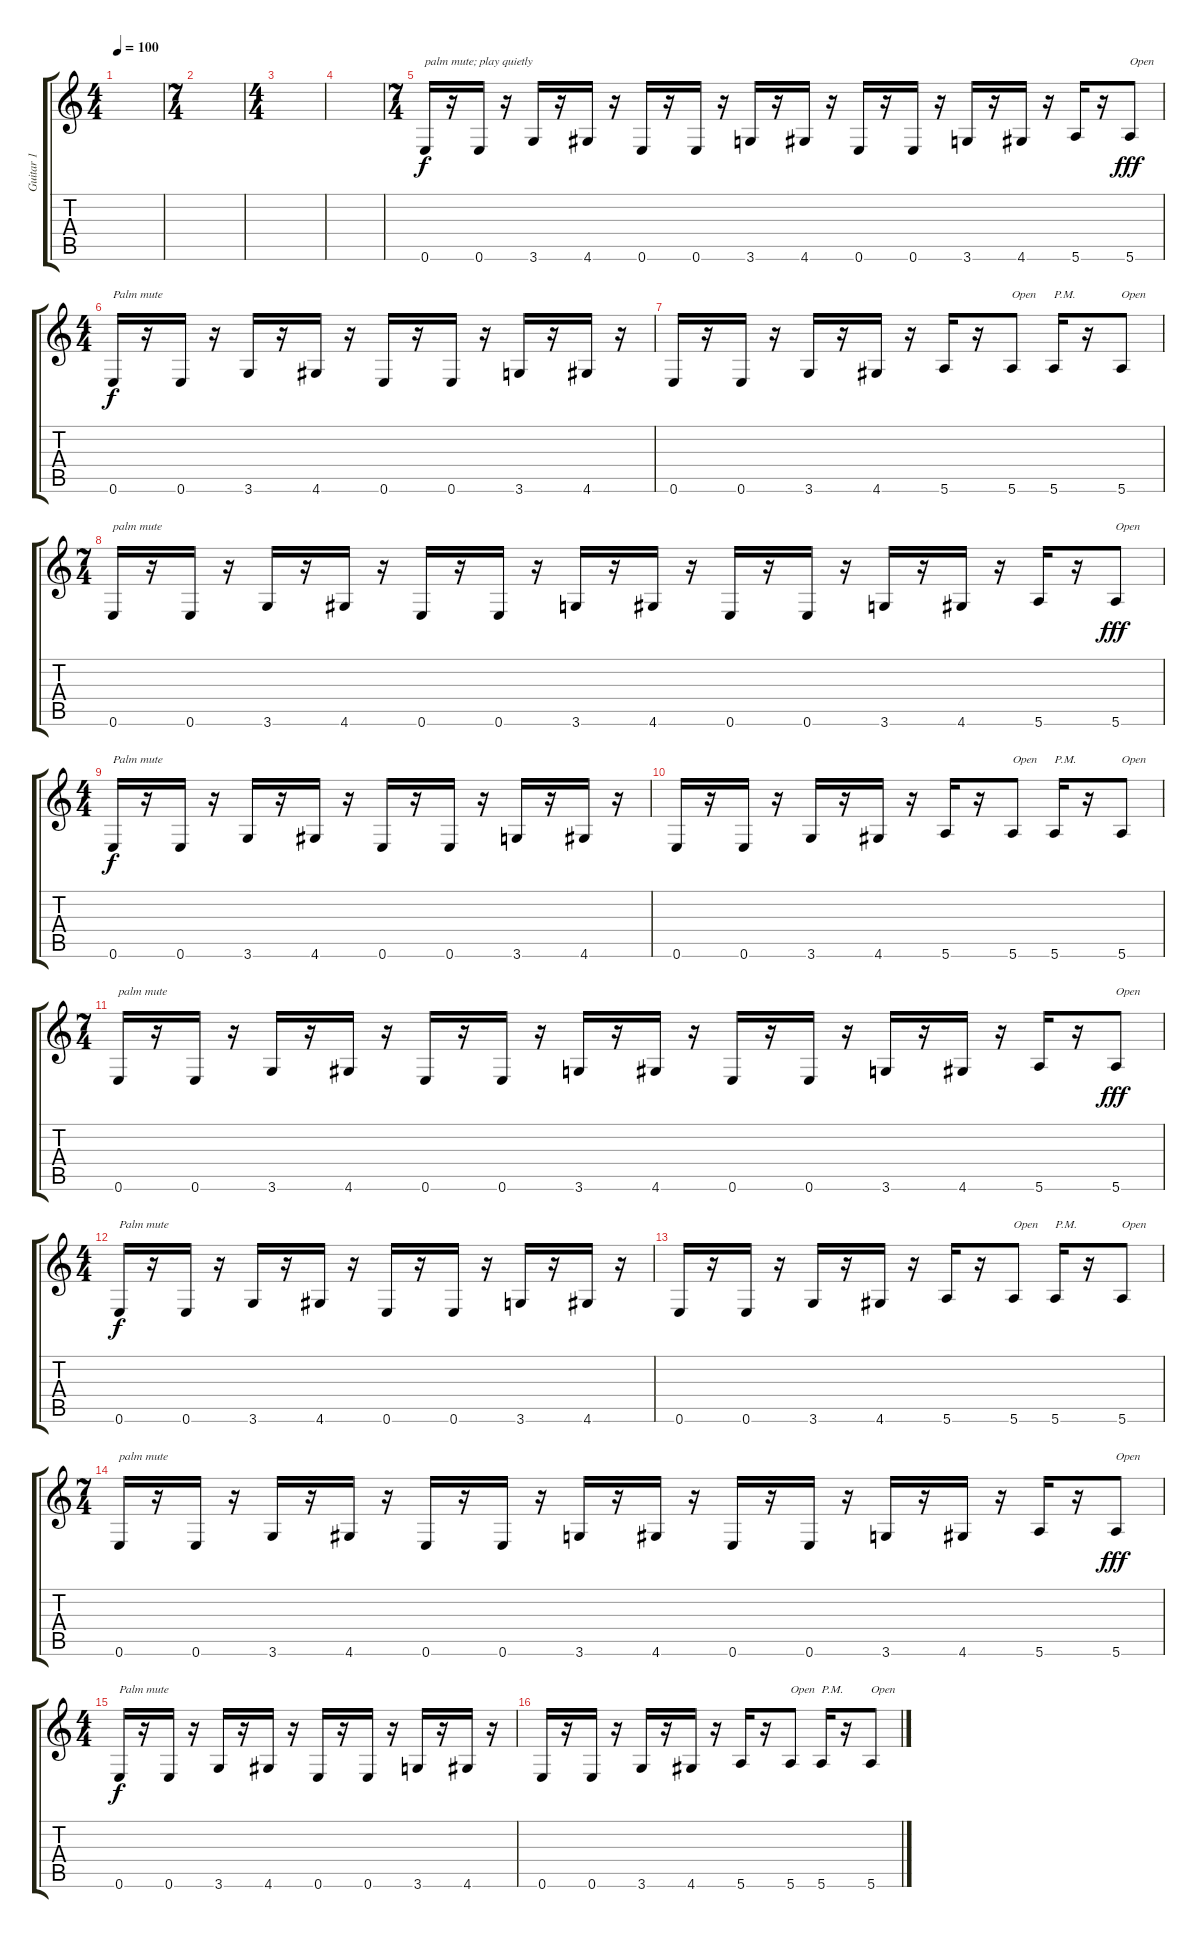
\track ("Guitar 1" "Guitar 1") {instrument distortionguitar}
\staff {score tabs}
\tuning (E4 B3 G3 D3 A2 E2) {hide}
\ts (4 4)
\tempo 100
\clef g2
\ks c
|
\ts (7 4)
|
\ts (4 4)
|
|
\ts (7 4)
0.6.16{txt "palm mute; play quietly" volume 8} r.16 0.6.16 r.16 3.6.16 r.16 4.6.16 r.16 0.6.16 r.16 0.6.16 r.16 3.6.16 r.16 4.6.16 r.16 0.6.16 r.16 0.6.16 r.16 3.6.16 r.16 4.6.16 r.16 5.6.16 r.16 5.6.8{txt "Open" dy fff} |
\ts (4 4)
0.6.16{txt "Palm mute" dy f volume 8} r.16 0.6.16 r.16 3.6.16 r.16 4.6.16 r.16 0.6.16 r.16 0.6.16 r.16 3.6.16 r.16 4.6.16 r.16 |
0.6.16 r.16 0.6.16 r.16 3.6.16 r.16 4.6.16 r.16 5.6.16 r.16 5.6.8{txt "Open"} 5.6.16{txt "P.M."} r.16 5.6.8{txt "Open"} |
\ts (7 4)
0.6.16{txt "palm mute" volume 8} r.16 0.6.16 r.16 3.6.16 r.16 4.6.16 r.16 0.6.16 r.16 0.6.16 r.16 3.6.16 r.16 4.6.16 r.16 0.6.16 r.16 0.6.16 r.16 3.6.16 r.16 4.6.16 r.16 5.6.16 r.16 5.6.8{txt "Open" dy fff} |
\ts (4 4)
0.6.16{txt "Palm mute" dy f volume 8} r.16 0.6.16 r.16 3.6.16 r.16 4.6.16 r.16 0.6.16 r.16 0.6.16 r.16 3.6.16 r.16 4.6.16 r.16 |
0.6.16 r.16 0.6.16 r.16 3.6.16 r.16 4.6.16 r.16 5.6.16 r.16 5.6.8{txt "Open"} 5.6.16{txt "P.M."} r.16 5.6.8{txt "Open"} |
\ts (7 4)
0.6.16{txt "palm mute" volume 6} r.16 0.6.16 r.16 3.6.16 r.16 4.6.16 r.16 0.6.16 r.16 0.6.16 r.16 3.6.16 r.16 4.6.16 r.16 0.6.16 r.16 0.6.16 r.16 3.6.16 r.16 4.6.16 r.16 5.6.16 r.16 5.6.8{txt "Open" dy fff} |
\ts (4 4)
0.6.16{txt "Palm mute" dy f volume 6} r.16 0.6.16 r.16 3.6.16 r.16 4.6.16 r.16 0.6.16 r.16 0.6.16 r.16 3.6.16 r.16 4.6.16 r.16 |
0.6.16 r.16 0.6.16 r.16 3.6.16 r.16 4.6.16 r.16 5.6.16 r.16 5.6.8{txt "Open"} 5.6.16{txt "P.M."} r.16 5.6.8{txt "Open"} |
\ts (7 4)
0.6.16{txt "palm mute" volume 6} r.16 0.6.16 r.16 3.6.16 r.16 4.6.16 r.16 0.6.16 r.16 0.6.16 r.16 3.6.16 r.16 4.6.16 r.16 0.6.16 r.16 0.6.16 r.16 3.6.16 r.16 4.6.16 r.16 5.6.16 r.16 5.6.8{txt "Open" dy fff} |
\ts (4 4)
0.6.16{txt "Palm mute" dy f volume 6} r.16 0.6.16 r.16 3.6.16 r.16 4.6.16 r.16 0.6.16 r.16 0.6.16 r.16 3.6.16 r.16 4.6.16 r.16 |
0.6.16 r.16 0.6.16 r.16 3.6.16 r.16 4.6.16 r.16 5.6.16 r.16 5.6.8{txt "Open"} 5.6.16{txt "P.M."} r.16 5.6.8{txt "Open"}
